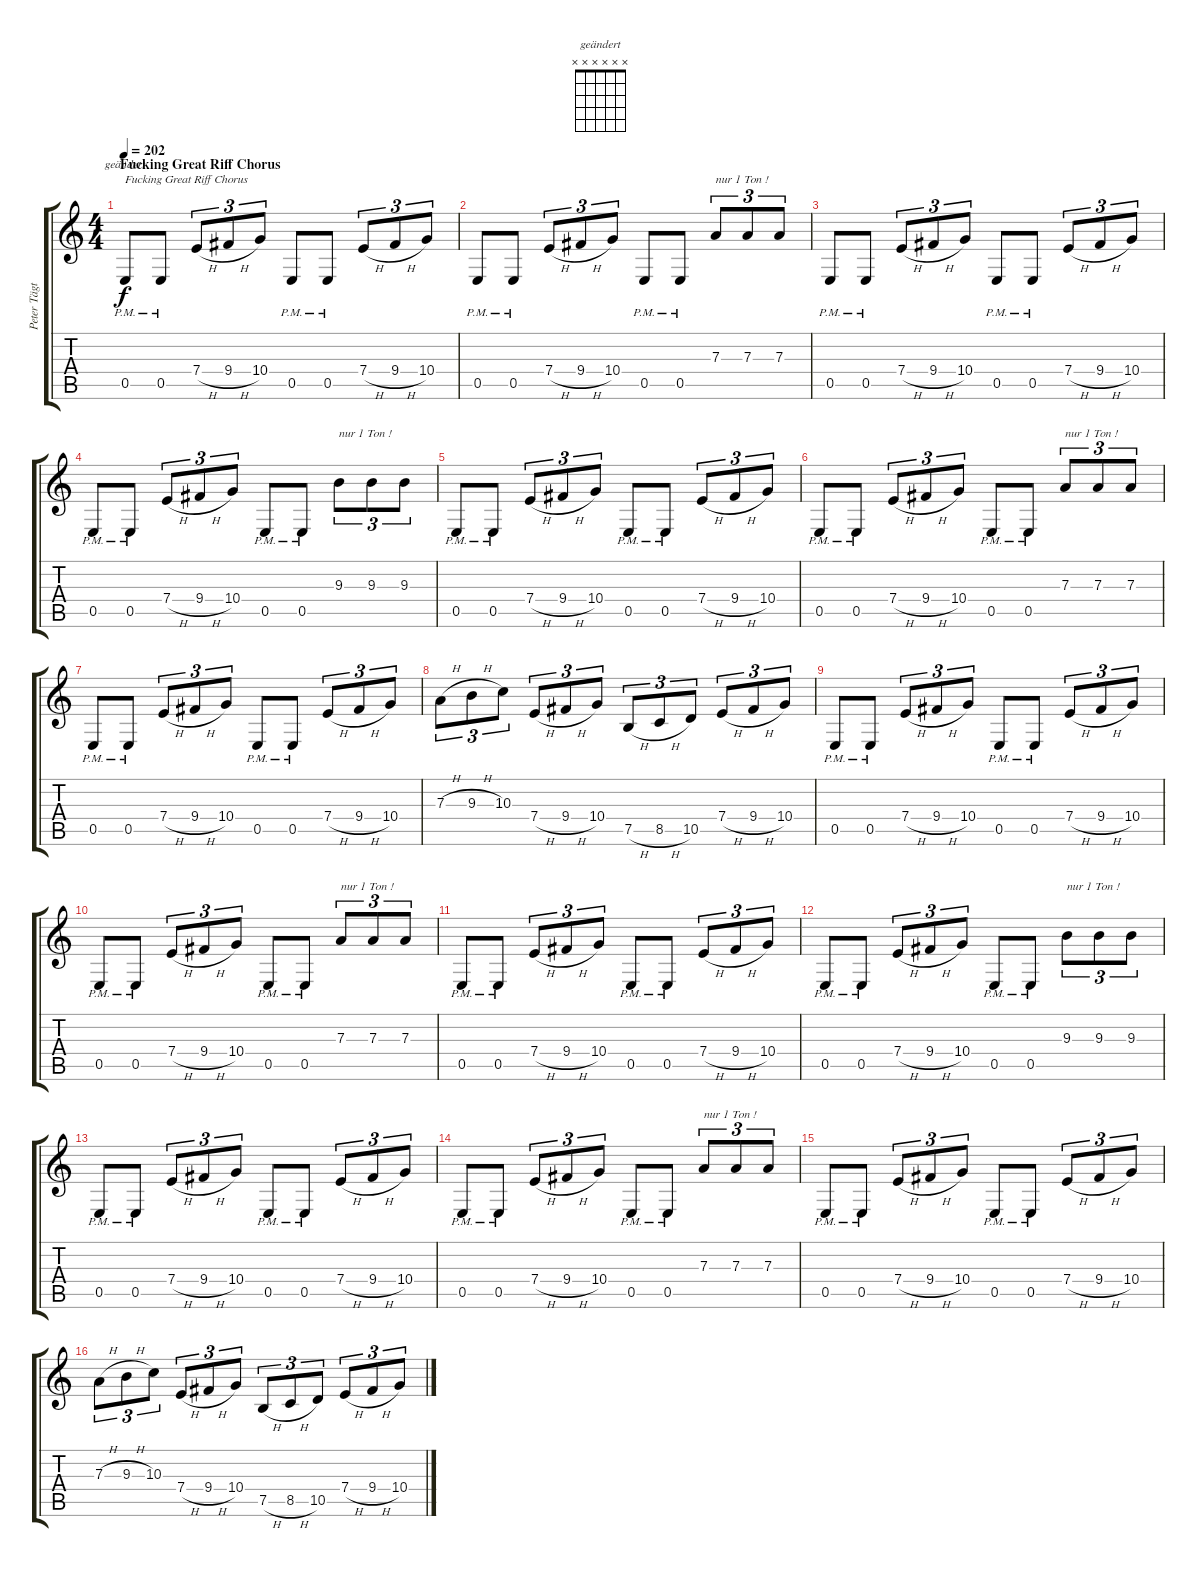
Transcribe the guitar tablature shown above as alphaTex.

\track ("Peter Tägtgren" "Peter Tägt") {instrument distortionguitar}
\staff {score tabs}
\tuning (B3 Gb3 D3 A2 E2 B1) {hide}
\chord ("geändert" x x x x x x)
\ts (4 4)
\section ("" "Fucking Great Riff Chorus")
\tempo 202
\clef g2
\ks c
0.5{pm}.8{ch "geändert" txt "Fucking Great Riff Chorus" dy f} 0.5{pm}.8 7.4{h}.8{tu (3 2)} 9.4{h}.8{tu (3 2)} 10.4.8{tu (3 2)} 0.5{pm}.8 0.5{pm}.8 7.4{h}.8{tu (3 2)} 9.4{h}.8{tu (3 2)} 10.4.8{tu (3 2)} |
0.5{pm}.8 0.5{pm}.8 7.4{h}.8{tu (3 2)} 9.4{h}.8{tu (3 2)} 10.4.8{tu (3 2)} 0.5{pm}.8 0.5{pm}.8 7.3.8{tu (3 2) txt "nur 1 Ton !"} 7.3.8{tu (3 2)} 7.3.8{tu (3 2)} |
0.5{pm}.8 0.5{pm}.8 7.4{h}.8{tu (3 2)} 9.4{h}.8{tu (3 2)} 10.4.8{tu (3 2)} 0.5{pm}.8 0.5{pm}.8 7.4{h}.8{tu (3 2)} 9.4{h}.8{tu (3 2)} 10.4.8{tu (3 2)} |
0.5{pm}.8 0.5{pm}.8 7.4{h}.8{tu (3 2)} 9.4{h}.8{tu (3 2)} 10.4.8{tu (3 2)} 0.5{pm}.8 0.5{pm}.8 9.3.8{tu (3 2) txt "nur 1 Ton !"} 9.3.8{tu (3 2)} 9.3.8{tu (3 2)} |
0.5{pm}.8 0.5{pm}.8 7.4{h}.8{tu (3 2)} 9.4{h}.8{tu (3 2)} 10.4.8{tu (3 2)} 0.5{pm}.8 0.5{pm}.8 7.4{h}.8{tu (3 2)} 9.4{h}.8{tu (3 2)} 10.4.8{tu (3 2)} |
0.5{pm}.8 0.5{pm}.8 7.4{h}.8{tu (3 2)} 9.4{h}.8{tu (3 2)} 10.4.8{tu (3 2)} 0.5{pm}.8 0.5{pm}.8 7.3.8{tu (3 2) txt "nur 1 Ton !"} 7.3.8{tu (3 2)} 7.3.8{tu (3 2)} |
0.5{pm}.8 0.5{pm}.8 7.4{h}.8{tu (3 2)} 9.4{h}.8{tu (3 2)} 10.4.8{tu (3 2)} 0.5{pm}.8 0.5{pm}.8 7.4{h}.8{tu (3 2)} 9.4{h}.8{tu (3 2)} 10.4.8{tu (3 2)} |
7.3{h}.8{tu (3 2)} 9.3{h}.8{tu (3 2)} 10.3.8{tu (3 2)} 7.4{h}.8{tu (3 2)} 9.4{h}.8{tu (3 2)} 10.4.8{tu (3 2)} 7.5{h}.8{tu (3 2)} 8.5{h}.8{tu (3 2)} 10.5.8{tu (3 2)} 7.4{h}.8{tu (3 2)} 9.4{h}.8{tu (3 2)} 10.4.8{tu (3 2)} |
0.5{pm}.8 0.5{pm}.8 7.4{h}.8{tu (3 2)} 9.4{h}.8{tu (3 2)} 10.4.8{tu (3 2)} 0.5{pm}.8 0.5{pm}.8 7.4{h}.8{tu (3 2)} 9.4{h}.8{tu (3 2)} 10.4.8{tu (3 2)} |
0.5{pm}.8 0.5{pm}.8 7.4{h}.8{tu (3 2)} 9.4{h}.8{tu (3 2)} 10.4.8{tu (3 2)} 0.5{pm}.8 0.5{pm}.8 7.3.8{tu (3 2) txt "nur 1 Ton !"} 7.3.8{tu (3 2)} 7.3.8{tu (3 2)} |
0.5{pm}.8 0.5{pm}.8 7.4{h}.8{tu (3 2)} 9.4{h}.8{tu (3 2)} 10.4.8{tu (3 2)} 0.5{pm}.8 0.5{pm}.8 7.4{h}.8{tu (3 2)} 9.4{h}.8{tu (3 2)} 10.4.8{tu (3 2)} |
0.5{pm}.8 0.5{pm}.8 7.4{h}.8{tu (3 2)} 9.4{h}.8{tu (3 2)} 10.4.8{tu (3 2)} 0.5{pm}.8 0.5{pm}.8 9.3.8{tu (3 2) txt "nur 1 Ton !"} 9.3.8{tu (3 2)} 9.3.8{tu (3 2)} |
0.5{pm}.8 0.5{pm}.8 7.4{h}.8{tu (3 2)} 9.4{h}.8{tu (3 2)} 10.4.8{tu (3 2)} 0.5{pm}.8 0.5{pm}.8 7.4{h}.8{tu (3 2)} 9.4{h}.8{tu (3 2)} 10.4.8{tu (3 2)} |
0.5{pm}.8 0.5{pm}.8 7.4{h}.8{tu (3 2)} 9.4{h}.8{tu (3 2)} 10.4.8{tu (3 2)} 0.5{pm}.8 0.5{pm}.8 7.3.8{tu (3 2) txt "nur 1 Ton !"} 7.3.8{tu (3 2)} 7.3.8{tu (3 2)} |
0.5{pm}.8 0.5{pm}.8 7.4{h}.8{tu (3 2)} 9.4{h}.8{tu (3 2)} 10.4.8{tu (3 2)} 0.5{pm}.8 0.5{pm}.8 7.4{h}.8{tu (3 2)} 9.4{h}.8{tu (3 2)} 10.4.8{tu (3 2)} |
7.3{h}.8{tu (3 2)} 9.3{h}.8{tu (3 2)} 10.3.8{tu (3 2)} 7.4{h}.8{tu (3 2)} 9.4{h}.8{tu (3 2)} 10.4.8{tu (3 2)} 7.5{h}.8{tu (3 2)} 8.5{h}.8{tu (3 2)} 10.5.8{tu (3 2)} 7.4{h}.8{tu (3 2)} 9.4{h}.8{tu (3 2)} 10.4.8{tu (3 2)}
